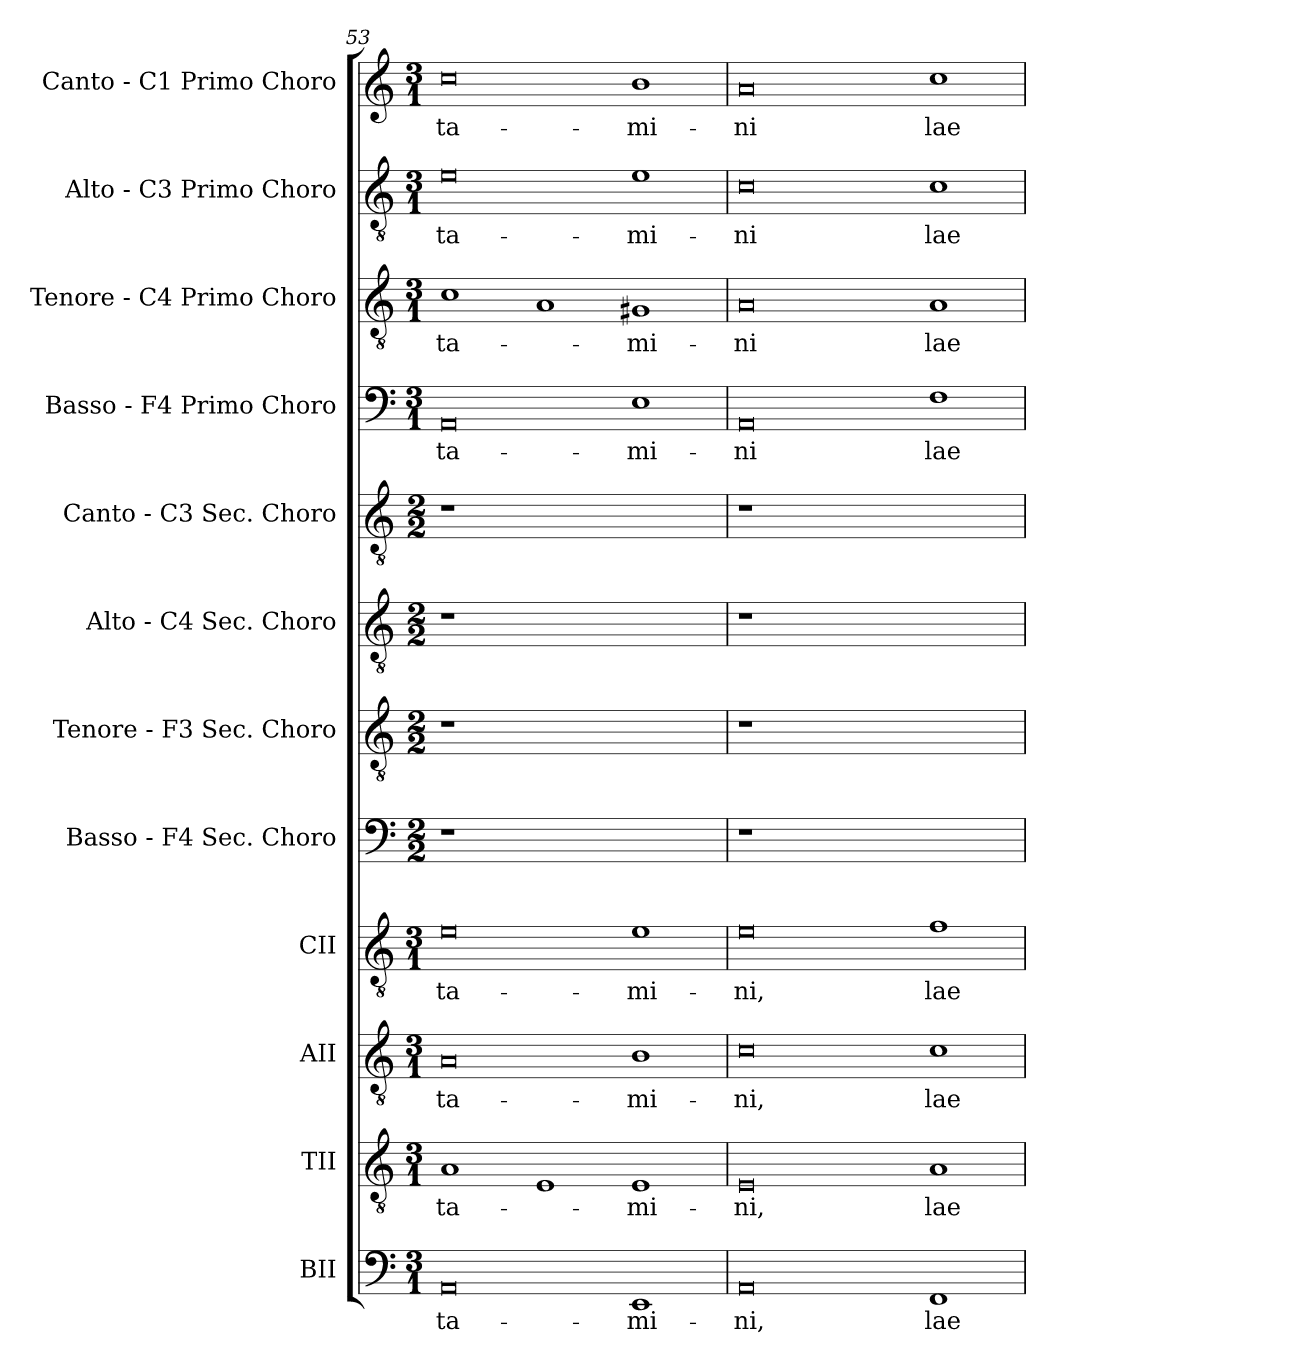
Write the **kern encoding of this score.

**kern	**text	**kern	**text	**kern	**text	**kern	**text	**kern	**kern	**kern	**kern	**kern	**text	**kern	**text	**kern	**text	**kern	**text
*part12	*part12	*part11	*part11	*part10	*part10	*part9	*part9	*part8	*part7	*part6	*part5	*part4	*part4	*part3	*part3	*part2	*part2	*part1	*part1
*staff12	*staff12	*staff11	*staff11	*staff10	*staff10	*staff9	*staff9	*staff8	*staff7	*staff6	*staff5	*staff4	*staff4	*staff3	*staff3	*staff2	*staff2	*staff1	*staff1
*I"BII	*	*I"TII	*	*I"AII	*	*I"CII	*	*I"Basso - F4  Sec. Choro	*I"Tenore - F3  Sec. Choro	*I"Alto - C4  Sec. Choro	*I"Canto - C3  Sec. Choro	*I"Basso - F4  Primo Choro	*	*I"Tenore - C4  Primo Choro	*	*I"Alto - C3  Primo Choro	*	*I"Canto - C1  Primo Choro	*
*I'BII	*	*I'TII	*	*I'AII	*	*I'CII	*	*I'Ch	*I'Ch	*I'Ch	*I'Ch	*I'BI	*	*I'TI	*	*I'AI	*	*I'CI	*
*clefF4	*	*clefGv2	*	*clefGv2	*	*clefGv2	*	*clefF4	*clefGv2	*clefGv2	*clefGv2	*clefF4	*	*clefGv2	*	*clefGv2	*	*clefG2	*
*M3/1	*	*M3/1	*	*M3/1	*	*M3/1	*	*M2/2	*M2/2	*M2/2	*M2/2	*M3/1	*	*M3/1	*	*M3/1	*	*M3/1	*
=53	=53	=53	=53	=53	=53	=53	=53	=53	=53	=53	=53	=53	=53	=53	=53	=53	=53	=53	=53
!	!LO:LY:b:cj	!	!LO:LY:b:cj	!	!LO:LY:b:cj	!	!LO:LY:b:cj	!	!	!	!	!	!LO:LY:b:cj	!	!LO:LY:b:cj	!	!LO:LY:b:cj	!	!LO:LY:b:cj
0AA	-ta-	1A	-ta-	0A	-ta-	0e	-ta-	1r	1r	1r	1r	0AA	-ta-	1c	-ta-	0e	-ta-	0cc	-ta-
.	.	1E	.	.	.	.	.	0ryy	0ryy	0ryy	0ryy	.	.	1A	.	.	.	.	.
!	!LO:LY:b:cj	!	!LO:LY:b:cj	!	!LO:LY:b:cj	!	!LO:LY:b:cj	!	!	!	!	!	!LO:LY:b:cj	!	!LO:LY:b:cj	!	!LO:LY:b:cj	!	!LO:LY:b:cj
1EE	-mi-	1E	-mi-	1B	-mi-	1e	-mi-	.	.	.	.	1E	-mi-	1G#X	-mi-	1e	-mi-	1b	-mi-
=54	=54	=54	=54	=54	=54	=54	=54	=54	=54	=54	=54	=54	=54	=54	=54	=54	=54	=54	=54
!	!LO:LY:b:cj	!	!LO:LY:b:cj	!	!LO:LY:b:cj	!	!LO:LY:b:cj	!	!	!	!	!	!LO:LY:b:cj	!	!LO:LY:b:cj	!	!LO:LY:b:cj	!	!LO:LY:b:cj
0AA	-ni,	0E	-ni,	0c	-ni,	0e	-ni,	1r	1r	1r	1r	0AA	-ni	0A	-ni	0c	-ni	0a	-ni
.	.	.	.	.	.	.	.	0ryy	0ryy	0ryy	0ryy	.	.	.	.	.	.	.	.
!	!LO:LY:b:cj	!	!LO:LY:b:cj	!	!LO:LY:b:cj	!	!LO:LY:b:cj	!	!	!	!	!	!LO:LY:b:cj	!	!LO:LY:b:cj	!	!LO:LY:b:cj	!	!LO:LY:b:cj
1FF	lae-	1A	lae-	1c	lae-	1f	lae-	.	.	.	.	1F	lae-	1A	lae-	1c	lae-	1cc	lae-
=	=	=	=	=	=	=	=	=	=	=	=	=	=	=	=	=	=	=	=
*-	*-	*-	*-	*-	*-	*-	*-	*-	*-	*-	*-	*-	*-	*-	*-	*-	*-	*-	*-
